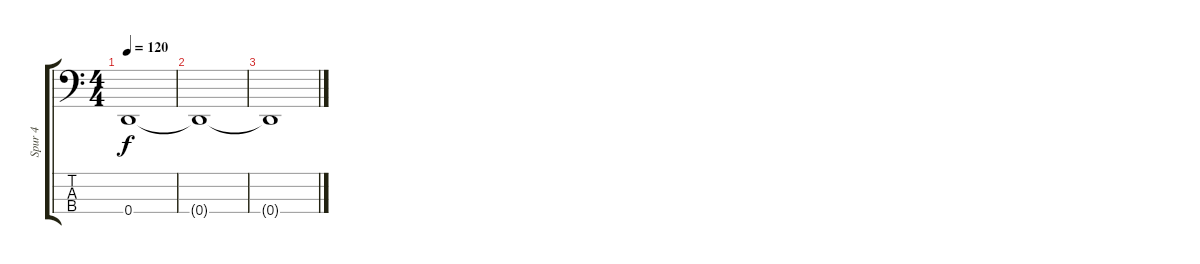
\track ("Spur 4" "Spur 4") {instrument electricbassfinger}
\staff {score tabs}
\tuning (G2 D2 A1 D1) {hide}
\ts (4 4)
\tempo 120
\clef f4
\ks c
0.4.1{dy f} |
0.4{t}.1 |
0.4{t}.1
